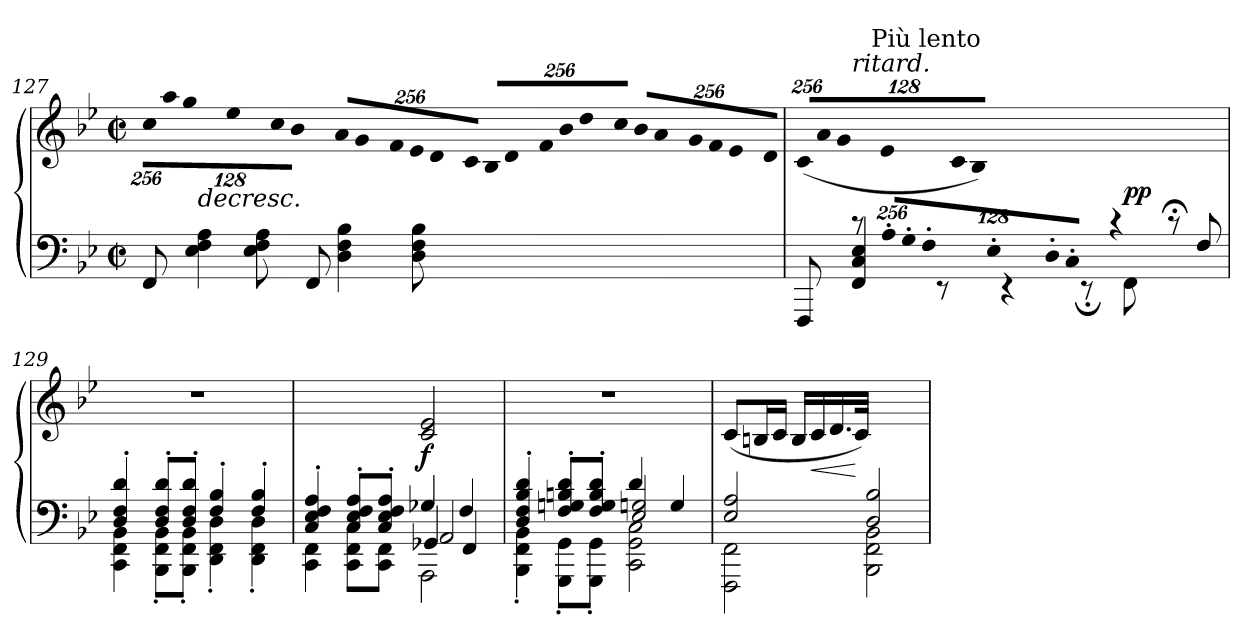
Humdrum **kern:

**kern	**kern	**dynam
*part1	*part1	*part1
*staff2	*staff1	*staff1/2
!!LO:PB:g=z
*clefF4	*clefG2	*
*k[b-e-]	*k[b-e-]	*
*B-:	*B-:	*
*M2/2	*M2/2	*
*met(c|)	*met(c|)	*
*	*Xbrackettup	*
=127	=127	=127
!	!LO:N:vis=16	!
8FF/	4096%171cc\LL	.
!	!LO:N:vis=16	!
.	2048%85aa\	.
!	!LO:N:vis=16	!
.	4096%171gg\	.
!	!LO:TX:b:i:t=decresc.	!
!	!LO:N:vis=16	!
4E-\ 4F\ 4A\	4096%171ee-\	.
!	!LO:N:vis=16	!
.	2048%85cc\	.
!	!LO:N:vis=16	!
.	4096%171b-\JJ	.
!	!LO:N:vis=16	!
.	4096%171a/LL	.
!	!LO:N:vis=16	!
.	2048%85g/	.
!	!LO:N:vis=16	!
.	4096%171f/	.
!	!LO:N:vis=16	!
8E-\ 8F\ 8A\	4096%171e-/	.
!	!LO:N:vis=16	!
.	2048%85d/	.
!	!LO:N:vis=16	!
.	4096%171c/JJ	.
!	!LO:N:vis=16	!
8FF/	4096%171B-/LL	.
!	!LO:N:vis=16	!
.	2048%85d/	.
!	!LO:N:vis=16	!
.	4096%171f/	.
!	!LO:N:vis=16	!
4D\ 4F\ 4B-\	4096%171b-/	.
!	!LO:N:vis=16	!
.	2048%85dd/	.
!	!LO:N:vis=16	!
.	4096%171cc/JJ	.
!	!LO:N:vis=16	!
.	4096%171b-/LL	.
!	!LO:N:vis=16	!
.	2048%85a/	.
!	!LO:N:vis=16	!
.	4096%171g/	.
!	!LO:N:vis=16	!
8D\ 8F\ 8B-\	4096%171f/	.
!	!LO:N:vis=16	!
.	2048%85e-/	.
!	!LO:N:vis=16	!
.	4096%171d/JJ	.
!!LO:LB:g=z
=128	=128	=128
*^	*	*
!	!	!LO:N:vis=16	!
8FFF/	8ryy	(<4096%171c/LL	.
!	!	!LO:N:vis=16	!
.	.	2048%85a/	.
!	!	!LO:N:vis=16	!
.	.	4096%171g/	.
!	!	!LO:TX:a:i:t=ritard.	!
!	!	!LO:N:vis=16	!
8rc	4FF/ 4C/ 4E-/	4096%171e-/	.
!	!	!LO:N:vis=16	!
.	.	2048%85c/	.
!	!	!LO:TX:a:t=Più lento	!
!	!	!LO:N:vis=16	!
.	.	4096%171B-/JJ)	.
*Xbrackettup	*	*	*
!LO:N:vis=16	!	!	!
4096%171A'>/LL	.	2.ryy	.
!LO:N:vis=16	!	!	!
2048%85G'>/	.	.	.
!LO:N:vis=16	!	!	!
4096%171F'>/	.	.	.
!LO:N:vis=16	!	!	!
4096%171E-'>/	8rEE	.	.
!LO:N:vis=16	!	!	!
2048%85D'>/	.	.	.
!LO:N:vis=16	!	!	!
4096%171C'>/JJ	.	.	.
4rc	4rEE	.	.
8r;<c	8r;EE	.	.
!	!	!	!LO:DY:a=2
8F/	8FF\	.	pp
=129	=129	=129	=129
4D/'> 4F/'> 4d/'>	4CC\ 4FF\ 4BB-\	1r	.
8D/'> 8F/'> 8d/'>L	8BBB-\'< 8FF\'< 8BB-\'<L	.	.
8D/'> 8F/'> 8d/'>J	8BBB-\'< 8FF\'< 8BB-\'<J	.	.
4F/'> 4B-/'>	4DD\'< 4FF\'< 4D\'<	.	.
4F/'> 4B-/'>	4DD\'< 4FF\'< 4D\'<	.	.
=130	=130	=130	=130
*^	*^	*	*
4C/'> 4E-/'> 4F/'> 4A/'>	4CC\ 4FF\	2ryy	2ryy	2ryy	.
8C/'> 8E-/'> 8F/'> 8A/'>L	8CC\ 8FF\ 8C\L	.	.	.	.
8C/'> 8E-/'> 8F/'> 8A/'>J	8CC\ 8FF\J	.	.	.	.
!	!	!	!	!	!LO:DY:b
4G-X/	2AAA\	4GG-X/	2AA/	2c/ 2e-/	f
4FF/	.	4F/	.	.	.
*	*	*v	*v	*	*
=131	=131	=131	=131	=131
4D/'> 4F/'> 4B-/'> 4d/'>	4BBB-\'< 4FF\'< 4BB-\'<	2ryy	1r	.
8F/'> 8Gni/'> 8Bn/'> 8d/'>L	8GGG\'< 8GG\'<L	.	.	.
8F/'> 8G/'> 8B/'> 8d/'>J	8GGG\'< 8GG\'<J	.	.	.
4d/	2CC\ 2GG\ 2C\	2E-/ 2Gni/	.	.
4G/	.	.	.	.
*	*v	*v	*	*
!!LO:LB:g=z
=132	=132	=132	=132
2E-/ 2A/	2FFF\ 2FF\	(>8c/L	.
.	.	16Bn/L	.
.	.	16c/JJ	.
.	.	16B/LL	.
!	!	!	!LO:HP:b
.	.	16c/	<
.	.	16.d/	.
.	.	32c/JJk)	[
2D/ 2B-i/	2BBB-\ 2FF\ 2BB-\	2ryy	.
*v	*v	*	*
=	=	=
*-	*-	*-
